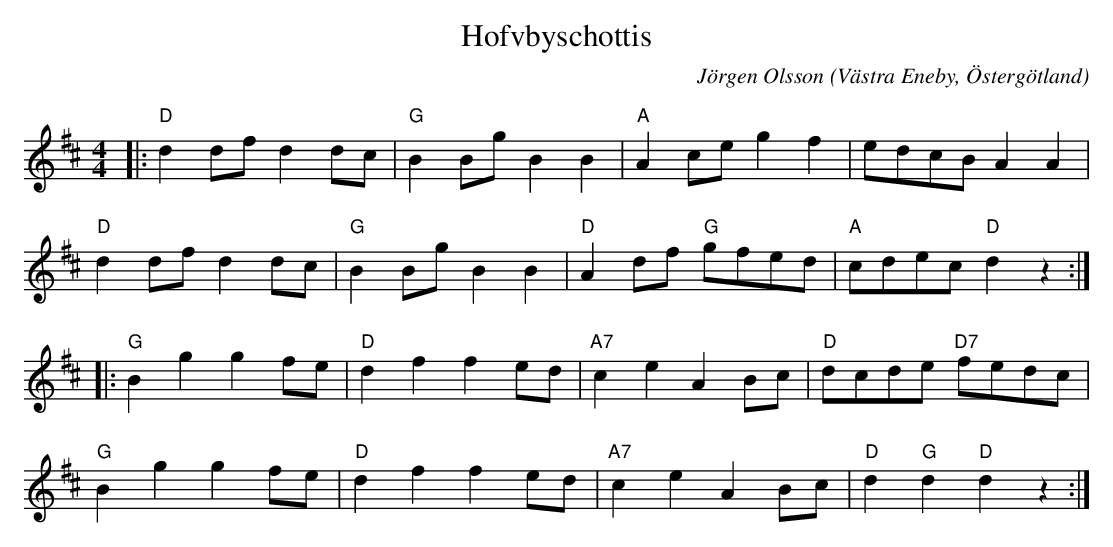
X:1
T:Hofvbyschottis
C:Jörgen Olsson
Q:130
O:Västra Eneby, Östergötland
M:4/4
L:1/8
K:D
|: "D"d2dfd2dc | "G"B2BgB2B2 | "A"A2ceg2f2 | edcBA2A2 |
   "D"d2dfd2dc | "G"B2BgB2B2 | "D"A2df "G"gfed | "A"cdec"D"d2z2:|
|: "G"B2g2g2fe | "D"d2f2f2ed | "A7"c2e2A2Bc | "D"dcde "D7"fedc |
   "G"B2g2g2fe | "D"d2f2f2ed | "A7"c2e2A2Bc | "D"d2"G"d2"D"d2z2:|
